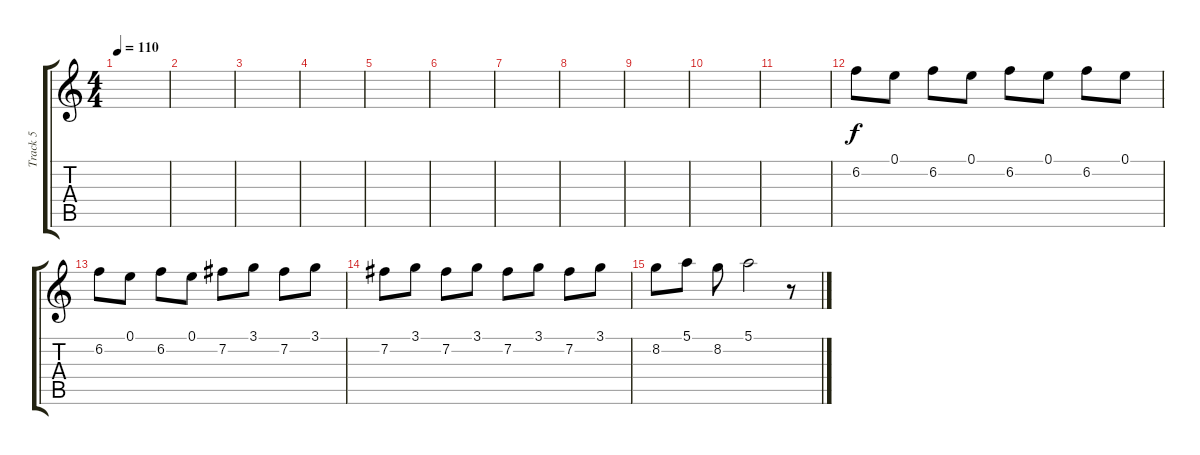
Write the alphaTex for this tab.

\track ("Track 5" "Track 5") {instrument electricguitarclean}
\staff {score tabs}
\tuning (E4 B3 G3 D3 A2 E2) {hide}
\ts (4 4)
\tempo 110
\clef g2
\ks c
|
|
|
|
|
|
|
|
|
|
|
6.2.8 0.1.8 6.2.8 0.1.8 6.2.8 0.1.8 6.2.8 0.1.8 |
6.2.8 0.1.8 6.2.8 0.1.8 7.2.8 3.1.8 7.2.8 3.1.8 |
7.2.8 3.1.8 7.2.8 3.1.8 7.2.8 3.1.8 7.2.8 3.1.8 |
8.2.8 5.1.8 8.2.8 5.1.2 r.8
